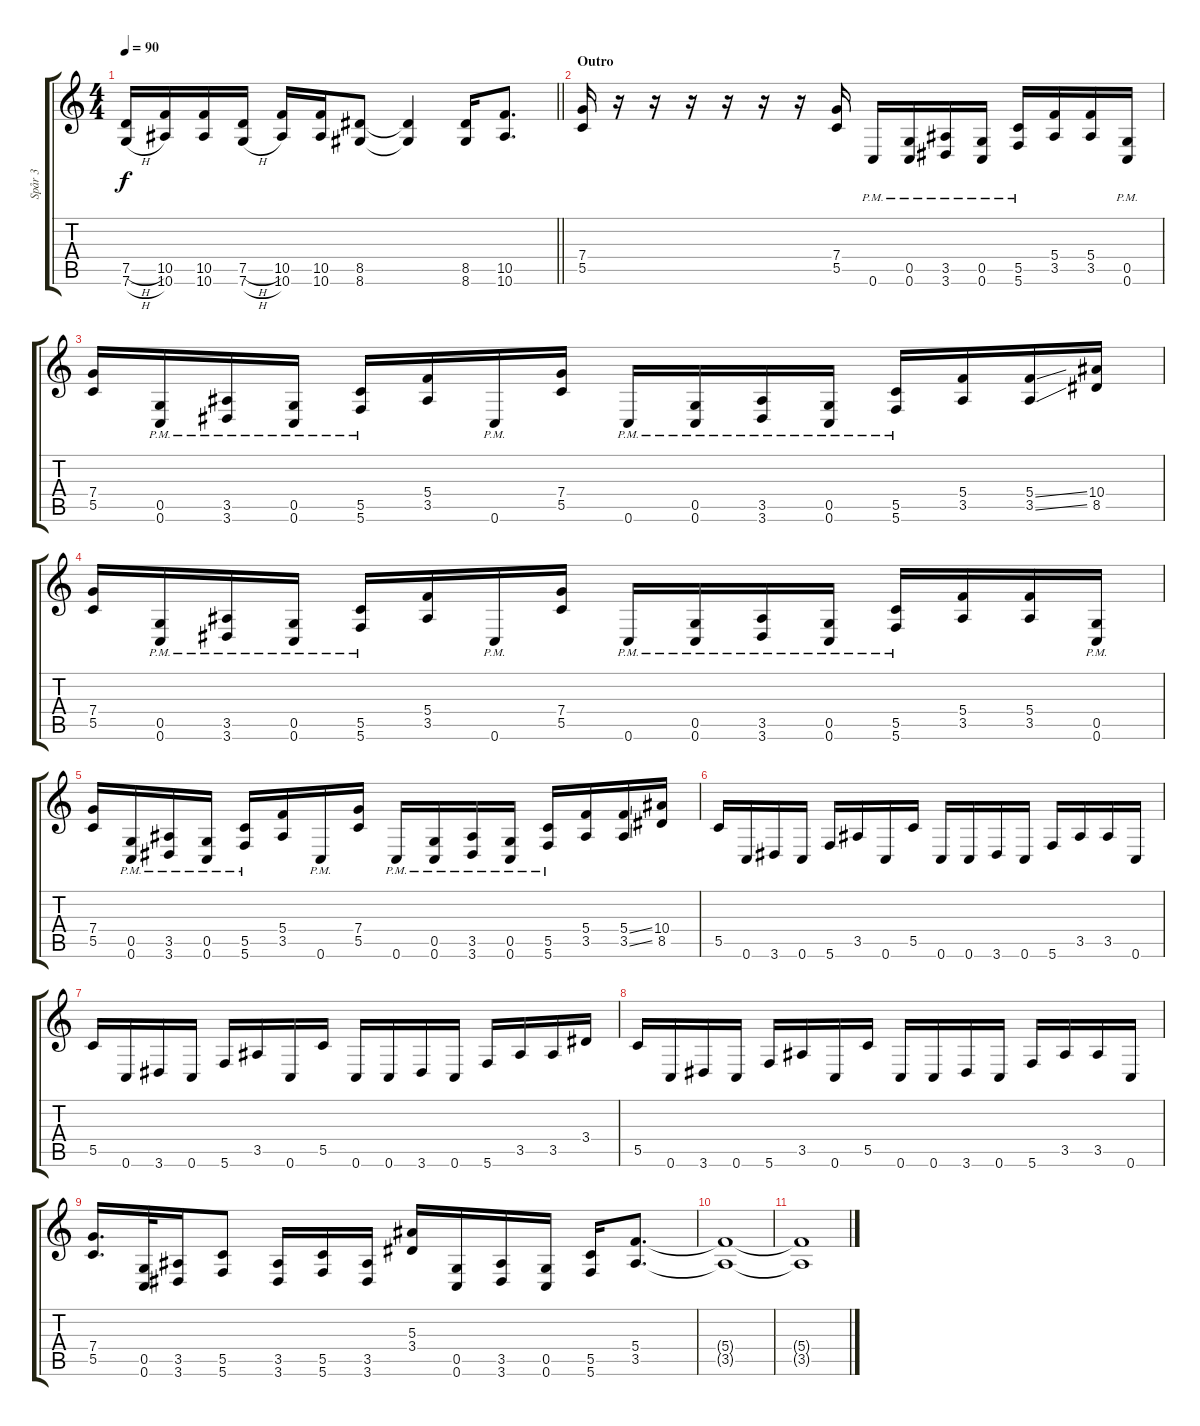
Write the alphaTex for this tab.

\track ("Spår 3" "Spår 3") {instrument distortionguitar}
\staff {score tabs}
\tuning (D4 A3 F3 C3 G2 C2) {hide}
\ts (4 4)
\tempo 90
\clef g2
\barLineRight lightlight
\ks c
(7.5{h} 7.6{h}).16{dy f} (10.5 10.6).16 (10.5 10.6).16 (7.5{h} 7.6{h}).16 (10.5 10.6).16 (10.5 10.6).16 (8.5 8.6).8 (8.5{t} 8.6{t}).4 (8.5 8.6).16 (10.5 10.6).8{d} |
\section ("" "Outro")
(7.4 5.5).16 r.16 r.16 r.16 r.16 r.16 r.16 (7.4 5.5).16 0.6{pm}.16 (0.5{pm} 0.6{pm}).16 (3.5{pm} 3.6{pm}).16 (0.5{pm} 0.6{pm}).16 (5.5{pm} 5.6{pm}).16 (5.4 3.5).16 (5.4 3.5).16 (0.5{pm} 0.6{pm}).16 |
(7.4 5.5).16 (0.5{pm} 0.6{pm}).16 (3.5{pm} 3.6{pm}).16 (0.5{pm} 0.6{pm}).16 (5.5{pm} 5.6{pm}).16 (5.4 3.5).16 0.6{pm}.16 (7.4 5.5).16 0.6{pm}.16 (0.5{pm} 0.6{pm}).16 (3.5{pm} 3.6{pm}).16 (0.5{pm} 0.6{pm}).16 (5.5{pm} 5.6{pm}).16 (5.4 3.5).16 (5.4{ss} 3.5{ss}).16 (10.4 8.5).16 |
(7.4 5.5).16 (0.5{pm} 0.6{pm}).16 (3.5{pm} 3.6{pm}).16 (0.5{pm} 0.6{pm}).16 (5.5{pm} 5.6{pm}).16 (5.4 3.5).16 0.6{pm}.16 (7.4 5.5).16 0.6{pm}.16 (0.5{pm} 0.6{pm}).16 (3.5{pm} 3.6{pm}).16 (0.5{pm} 0.6{pm}).16 (5.5{pm} 5.6{pm}).16 (5.4 3.5).16 (5.4 3.5).16 (0.5{pm} 0.6{pm}).16 |
(7.4 5.5).16 (0.5{pm} 0.6{pm}).16 (3.5{pm} 3.6{pm}).16 (0.5{pm} 0.6{pm}).16 (5.5{pm} 5.6{pm}).16 (5.4 3.5).16 0.6{pm}.16 (7.4 5.5).16 0.6{pm}.16 (0.5{pm} 0.6{pm}).16 (3.5{pm} 3.6{pm}).16 (0.5{pm} 0.6{pm}).16 (5.5{pm} 5.6{pm}).16 (5.4 3.5).16 (5.4{ss} 3.5{ss}).16 (10.4 8.5).16 |
5.5.16 0.6.16 3.6.16 0.6.16 5.6.16 3.5.16 0.6.16 5.5.16 0.6.16 0.6.16 3.6.16 0.6.16 5.6.16 3.5.16 3.5.16 0.6.16 |
5.5.16 0.6.16 3.6.16 0.6.16 5.6.16 3.5.16 0.6.16 5.5.16 0.6.16 0.6.16 3.6.16 0.6.16 5.6.16 3.5.16 3.5.16 3.4.16 |
5.5.16 0.6.16 3.6.16 0.6.16 5.6.16 3.5.16 0.6.16 5.5.16 0.6.16 0.6.16 3.6.16 0.6.16 5.6.16 3.5.16 3.5.16 0.6.16 |
(7.4 5.5).16{d} (0.5 0.6).32 (3.5 3.6).16 (5.5 5.6).8 (3.5 3.6).16 (5.5 5.6).16 (3.5 3.6).16 (5.3 3.4).16 (0.5 0.6).16 (3.5 3.6).16 (0.5 0.6).16 (5.5 5.6).16 (5.4 3.5).8{d} |
(5.4{t} 3.5{t}).1 |
(5.4{t} 3.5{t}).1
